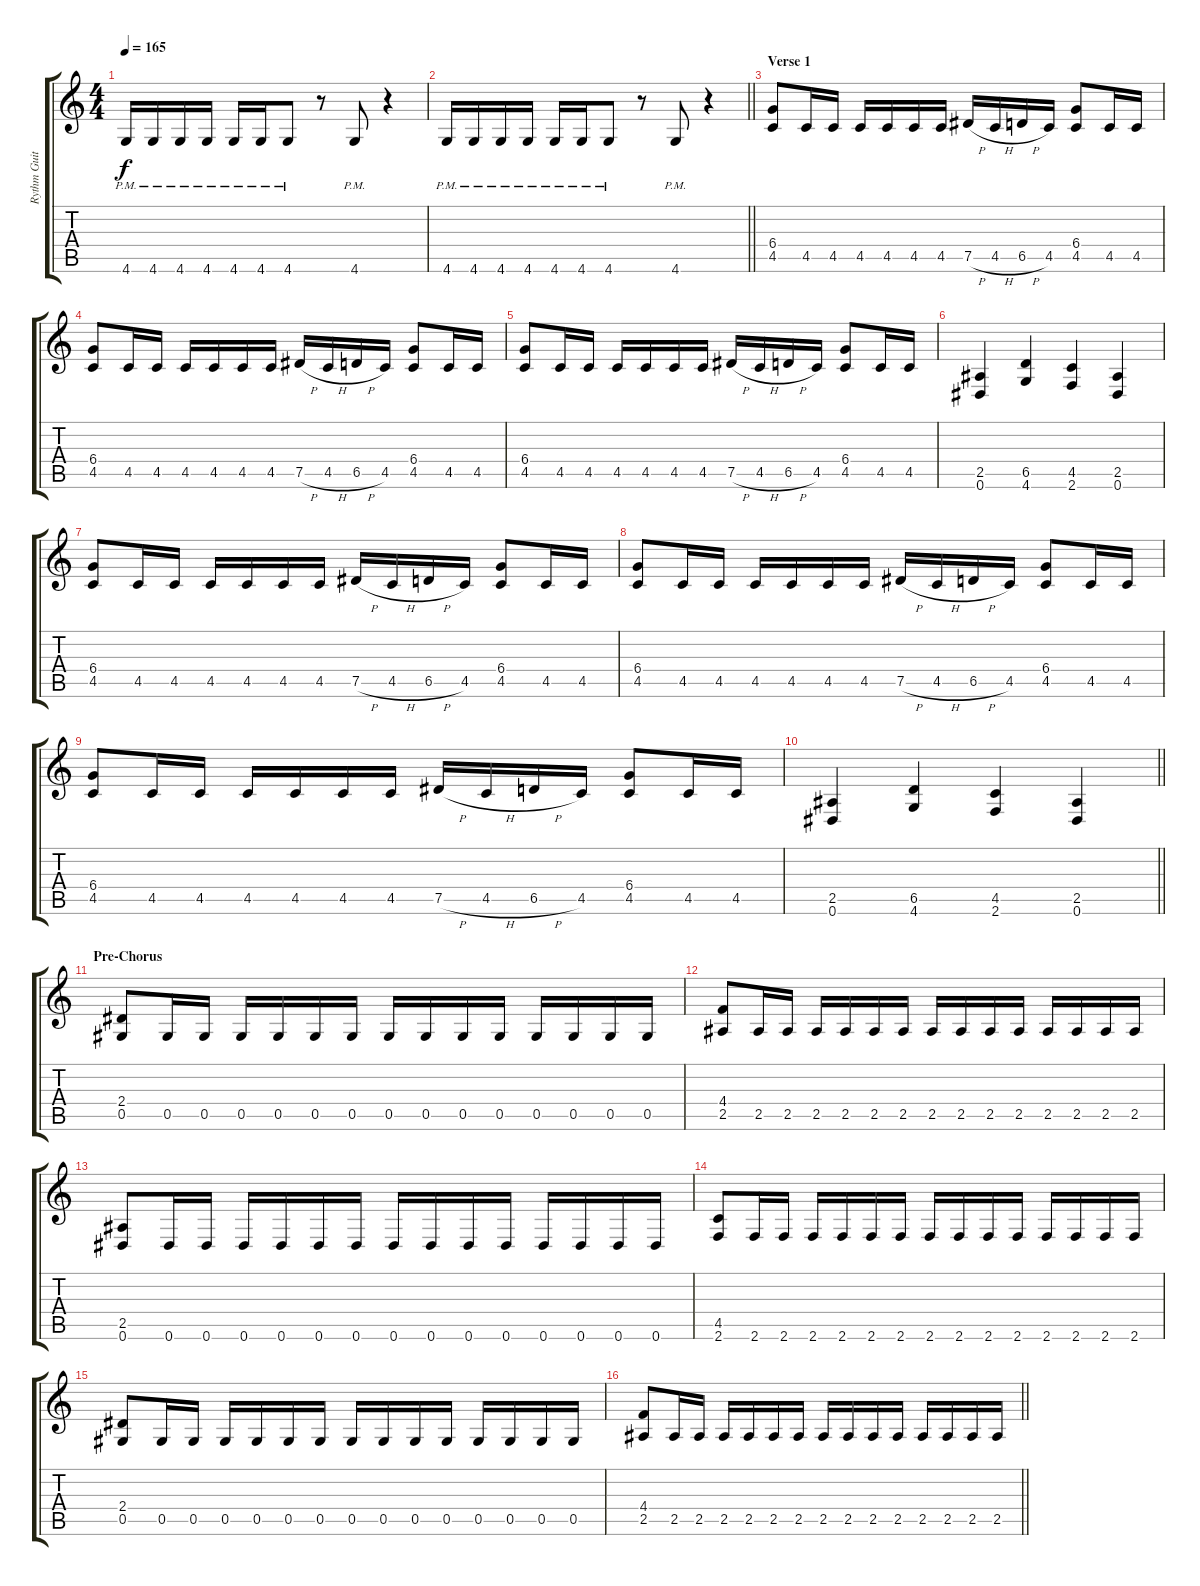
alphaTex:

\track ("Rythm Guitar" "Rythm Guit") {instrument distortionguitar}
\staff {score tabs}
\tuning (Eb4 Bb3 Gb3 Db3 Ab2 Eb2) {hide}
\ts (4 4)
\tempo 165
\clef g2
\ks c
4.6{pm}.16{dy f} 4.6{pm}.16 4.6{pm}.16 4.6{pm}.16 4.6{pm}.16 4.6{pm}.16 4.6{pm}.8 r.8 4.6{pm}.8 r.4 |
\barLineRight lightlight
4.6{pm}.16 4.6{pm}.16 4.6{pm}.16 4.6{pm}.16 4.6{pm}.16 4.6{pm}.16 4.6{pm}.8 r.8 4.6{pm}.8 r.4 |
\section ("" "Verse 1")
(6.4 4.5).8 4.5.16 4.5.16 4.5.16 4.5.16 4.5.16 4.5.16 7.5{h}.16 4.5{h}.16 6.5{h}.16 4.5.16 (6.4 4.5).8 4.5.16 4.5.16 |
(6.4 4.5).8 4.5.16 4.5.16 4.5.16 4.5.16 4.5.16 4.5.16 7.5{h}.16 4.5{h}.16 6.5{h}.16 4.5.16 (6.4 4.5).8 4.5.16 4.5.16 |
(6.4 4.5).8 4.5.16 4.5.16 4.5.16 4.5.16 4.5.16 4.5.16 7.5{h}.16 4.5{h}.16 6.5{h}.16 4.5.16 (6.4 4.5).8 4.5.16 4.5.16 |
(2.5 0.6).4 (6.5 4.6).4 (4.5 2.6).4 (2.5 0.6).4 |
(6.4 4.5).8 4.5.16 4.5.16 4.5.16 4.5.16 4.5.16 4.5.16 7.5{h}.16 4.5{h}.16 6.5{h}.16 4.5.16 (6.4 4.5).8 4.5.16 4.5.16 |
(6.4 4.5).8 4.5.16 4.5.16 4.5.16 4.5.16 4.5.16 4.5.16 7.5{h}.16 4.5{h}.16 6.5{h}.16 4.5.16 (6.4 4.5).8 4.5.16 4.5.16 |
(6.4 4.5).8 4.5.16 4.5.16 4.5.16 4.5.16 4.5.16 4.5.16 7.5{h}.16 4.5{h}.16 6.5{h}.16 4.5.16 (6.4 4.5).8 4.5.16 4.5.16 |
\barLineRight lightlight
(2.5 0.6).4 (6.5 4.6).4 (4.5 2.6).4 (2.5 0.6).4 |
\section ("" "Pre-Chorus")
(2.4 0.5).8 0.5.16 0.5.16 0.5.16 0.5.16 0.5.16 0.5.16 0.5.16 0.5.16 0.5.16 0.5.16 0.5.16 0.5.16 0.5.16 0.5.16 |
(4.4 2.5).8 2.5.16 2.5.16 2.5.16 2.5.16 2.5.16 2.5.16 2.5.16 2.5.16 2.5.16 2.5.16 2.5.16 2.5.16 2.5.16 2.5.16 |
(2.5 0.6).8 0.6.16 0.6.16 0.6.16 0.6.16 0.6.16 0.6.16 0.6.16 0.6.16 0.6.16 0.6.16 0.6.16 0.6.16 0.6.16 0.6.16 |
(4.5 2.6).8 2.6.16 2.6.16 2.6.16 2.6.16 2.6.16 2.6.16 2.6.16 2.6.16 2.6.16 2.6.16 2.6.16 2.6.16 2.6.16 2.6.16 |
(2.4 0.5).8 0.5.16 0.5.16 0.5.16 0.5.16 0.5.16 0.5.16 0.5.16 0.5.16 0.5.16 0.5.16 0.5.16 0.5.16 0.5.16 0.5.16 |
\barLineRight lightlight
(4.4 2.5).8 2.5.16 2.5.16 2.5.16 2.5.16 2.5.16 2.5.16 2.5.16 2.5.16 2.5.16 2.5.16 2.5.16 2.5.16 2.5.16 2.5.16
